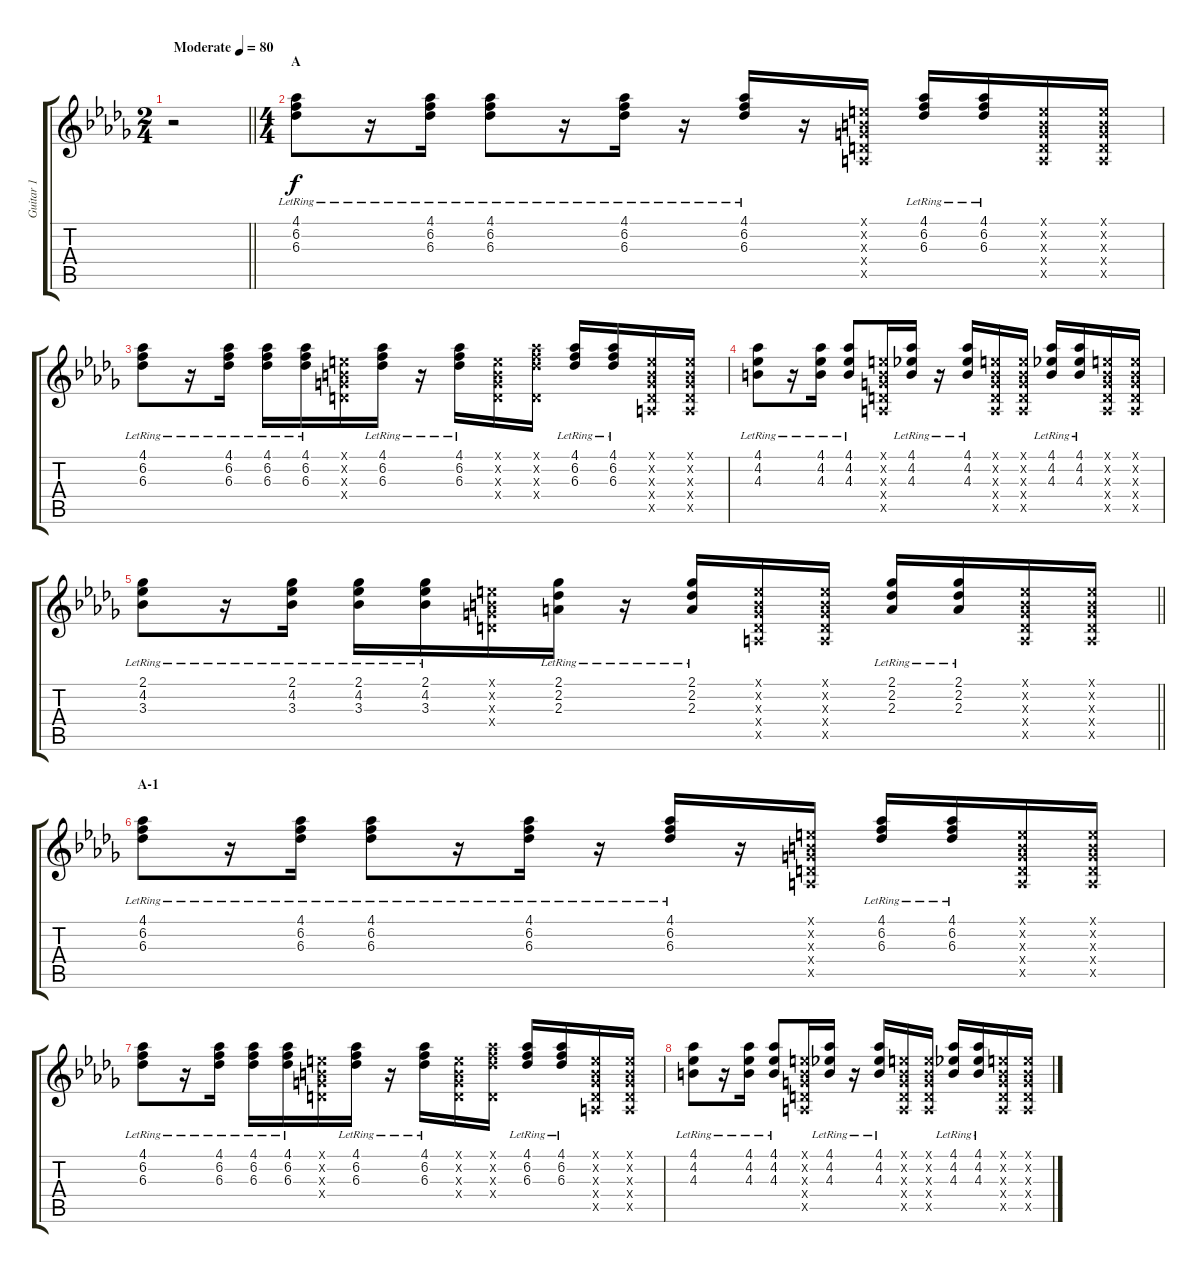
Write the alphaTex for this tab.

\track ("Guitar 1" "Guitar 1") {instrument electricguitarjazz}
\staff {score tabs}
\tuning (E4 B3 G3 D3 A2 E2) {hide}
\ts (2 4)
\tempo (80 "Moderate")
\clef g2
\barLineRight lightlight
\ks db
r.2{dy f instrument electricguitarjazz} |
\ts (4 4)
\section ("" "A")
(4.1{lr} 6.2{lr} 6.3{lr}).8 r.16 (4.1{lr} 6.2{lr} 6.3{lr}).16 (4.1{lr} 6.2{lr} 6.3{lr}).8 r.16 (4.1{lr} 6.2{lr} 6.3{lr}).16 r.16 (4.1{lr} 6.2{lr} 6.3{lr}).16 r.16 (0.1{x} 0.2{x} 0.3{x} 0.4{x} 0.5{x}).16 (4.1{lr} 6.2{lr} 6.3{lr}).16 (4.1{lr} 6.2{lr} 6.3{lr}).16 (0.1{x} 0.2{x} 0.3{x} 0.4{x} 0.5{x}).16 (0.1{x} 0.2{x} 0.3{x} 0.4{x} 0.5{x}).16 |
(4.1{lr} 6.2{lr} 6.3{lr}).8 r.16 (4.1{lr} 6.2{lr} 6.3{lr}).16 (4.1{lr} 6.2{lr} 6.3{lr}).16 (4.1{lr} 6.2{lr} 6.3{lr}).16 (0.1{x} 0.2{x} 0.3{x} 0.4{x}).16 (4.1{lr} 6.2{lr} 6.3{lr}).16 r.16 (4.1{lr} 6.2{lr} 6.3{lr}).16 (0.1{x} 0.2{x} 0.3{x} 0.4{x}).16 (4.1{x} 6.2{x} 6.3{x} 0.4{x}).16 (4.1{lr} 6.2{lr} 6.3{lr}).16 (4.1{lr} 6.2{lr} 6.3{lr}).16 (0.1{x} 0.2{x} 0.3{x} 0.4{x} 0.5{x}).16 (0.1{x} 0.2{x} 0.3{x} 0.4{x} 0.5{x}).16 |
(4.1{lr} 4.2{lr} 4.3{lr}).8 r.16 (4.1{lr} 4.2{lr} 4.3{lr}).16 (4.1{lr} 4.2{lr} 4.3{lr}).8 (0.1{x} 0.2{x} 0.3{x} 0.4{x} 0.5{x}).16 (4.1{lr} 4.2{lr} 4.3{lr}).16 r.16 (4.1{lr} 4.2{lr} 4.3{lr}).16 (0.1{x} 0.2{x} 0.3{x} 0.4{x} 0.5{x}).16 (0.1{x} 0.2{x} 0.3{x} 0.4{x} 0.5{x}).16 (4.1{lr} 4.2{lr} 4.3{lr}).16 (4.1{lr} 4.2{lr} 4.3{lr}).16 (0.1{x} 0.2{x} 0.3{x} 0.4{x} 0.5{x}).16 (0.1{x} 0.2{x} 0.3{x} 0.4{x} 0.5{x}).16 |
\barLineRight lightlight
(2.1{lr} 4.2{lr} 3.3{lr}).8 r.16 (2.1{lr} 4.2{lr} 3.3{lr}).16 (2.1{lr} 4.2{lr} 3.3{lr}).16 (2.1{lr} 4.2{lr} 3.3{lr}).16 (0.1{x} 0.2{x} 0.3{x} 0.4{x}).16 (2.1{lr} 2.2{lr} 2.3{lr}).16 r.16 (2.1{lr} 2.2{lr} 2.3{lr}).16 (0.1{x} 0.2{x} 0.3{x} 0.4{x} 0.5{x}).16 (0.1{x} 0.2{x} 0.3{x} 0.4{x} 0.5{x}).16 (2.1{lr} 2.2{lr} 2.3{lr}).16 (2.1{lr} 2.2{lr} 2.3{lr}).16 (0.1{x} 0.2{x} 0.3{x} 0.4{x} 0.5{x}).16 (0.1{x} 0.2{x} 0.3{x} 0.4{x} 0.5{x}).16 |
\section ("" "A-1")
(4.1{lr} 6.2{lr} 6.3{lr}).8 r.16 (4.1{lr} 6.2{lr} 6.3{lr}).16 (4.1{lr} 6.2{lr} 6.3{lr}).8 r.16 (4.1{lr} 6.2{lr} 6.3{lr}).16 r.16 (4.1{lr} 6.2{lr} 6.3{lr}).16 r.16 (0.1{x} 0.2{x} 0.3{x} 0.4{x} 0.5{x}).16 (4.1{lr} 6.2{lr} 6.3{lr}).16 (4.1{lr} 6.2{lr} 6.3{lr}).16 (0.1{x} 0.2{x} 0.3{x} 0.4{x} 0.5{x}).16 (0.1{x} 0.2{x} 0.3{x} 0.4{x} 0.5{x}).16 |
(4.1{lr} 6.2{lr} 6.3{lr}).8 r.16 (4.1{lr} 6.2{lr} 6.3{lr}).16 (4.1{lr} 6.2{lr} 6.3{lr}).16 (4.1{lr} 6.2{lr} 6.3{lr}).16 (0.1{x} 0.2{x} 0.3{x} 0.4{x}).16 (4.1{lr} 6.2{lr} 6.3{lr}).16 r.16 (4.1{lr} 6.2{lr} 6.3{lr}).16 (0.1{x} 0.2{x} 0.3{x} 0.4{x}).16 (4.1{x} 6.2{x} 6.3{x} 0.4{x}).16 (4.1{lr} 6.2{lr} 6.3{lr}).16 (4.1{lr} 6.2{lr} 6.3{lr}).16 (0.1{x} 0.2{x} 0.3{x} 0.4{x} 0.5{x}).16 (0.1{x} 0.2{x} 0.3{x} 0.4{x} 0.5{x}).16 |
(4.1{lr} 4.2{lr} 4.3{lr}).8 r.16 (4.1{lr} 4.2{lr} 4.3{lr}).16 (4.1{lr} 4.2{lr} 4.3{lr}).8 (0.1{x} 0.2{x} 0.3{x} 0.4{x} 0.5{x}).16 (4.1{lr} 4.2{lr} 4.3{lr}).16 r.16 (4.1{lr} 4.2{lr} 4.3{lr}).16 (0.1{x} 0.2{x} 0.3{x} 0.4{x} 0.5{x}).16 (0.1{x} 0.2{x} 0.3{x} 0.4{x} 0.5{x}).16 (4.1{lr} 4.2{lr} 4.3{lr}).16 (4.1{lr} 4.2{lr} 4.3{lr}).16 (0.1{x} 0.2{x} 0.3{x} 0.4{x} 0.5{x}).16 (0.1{x} 0.2{x} 0.3{x} 0.4{x} 0.5{x}).16
